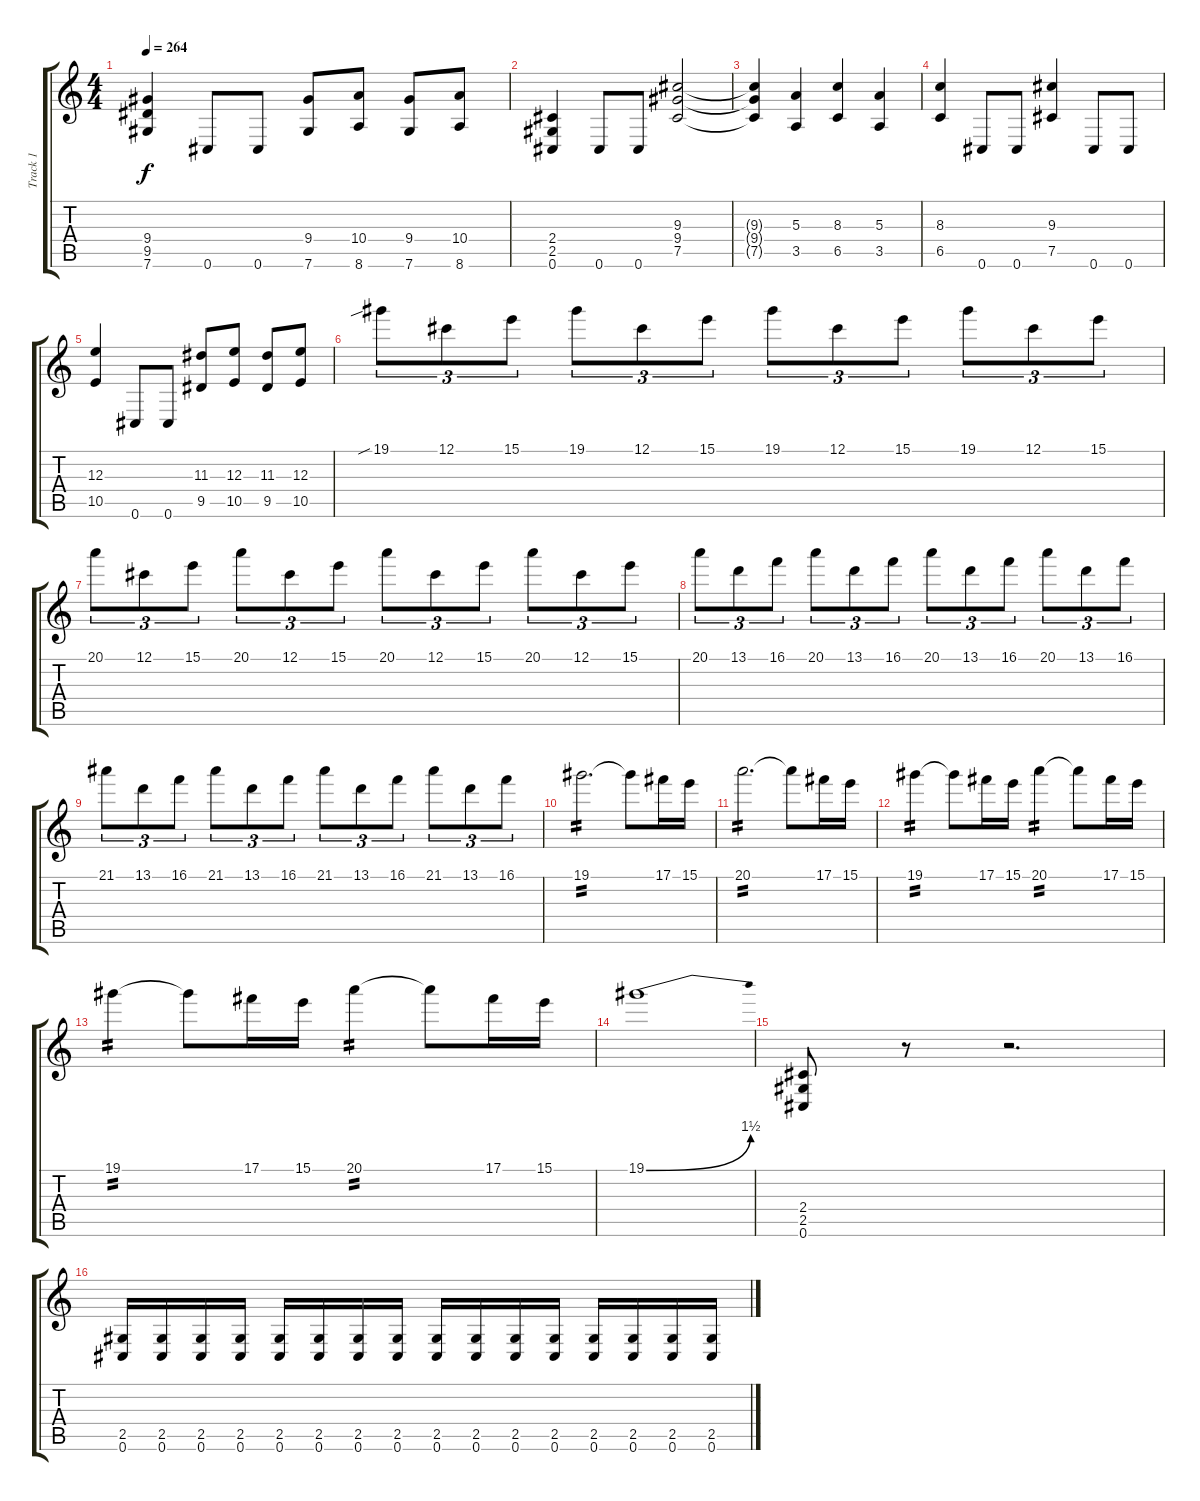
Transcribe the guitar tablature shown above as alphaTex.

\track ("Track 1" "Track 1") {instrument distortionguitar}
\staff {score tabs}
\tuning (Db4 Ab3 E3 B2 Gb2 Db2) {hide}
\ts (4 4)
\tempo 264
\clef g2
\ks c
(9.4 9.5 7.6).4{dy f} 0.6.8 0.6.8 (9.4 7.6).8 (10.4 8.6).8 (9.4 7.6).8 (10.4 8.6).8 |
(2.4 2.5 0.6).4 0.6.8 0.6.8 (9.3 9.4 7.5).2 |
(9.3{t} 9.4{t} 7.5{t}).4 (5.3 3.5).4 (8.3 6.5).4 (5.3 3.5).4 |
(8.3 6.5).4 0.6.8 0.6.8 (9.3 7.5).4 0.6.8 0.6.8 |
(12.3 10.5).4 0.6.8 0.6.8 (11.3 9.5).8 (12.3 10.5).8 (11.3 9.5).8 (12.3 10.5).8 |
19.1{sib}.8{tu (3 2)} 12.1.8{tu (3 2)} 15.1.8{tu (3 2)} 19.1.8{tu (3 2)} 12.1.8{tu (3 2)} 15.1.8{tu (3 2)} 19.1.8{tu (3 2)} 12.1.8{tu (3 2)} 15.1.8{tu (3 2)} 19.1.8{tu (3 2)} 12.1.8{tu (3 2)} 15.1.8{tu (3 2)} |
20.1.8{tu (3 2)} 12.1.8{tu (3 2)} 15.1.8{tu (3 2)} 20.1.8{tu (3 2)} 12.1.8{tu (3 2)} 15.1.8{tu (3 2)} 20.1.8{tu (3 2)} 12.1.8{tu (3 2)} 15.1.8{tu (3 2)} 20.1.8{tu (3 2)} 12.1.8{tu (3 2)} 15.1.8{tu (3 2)} |
20.1.8{tu (3 2)} 13.1.8{tu (3 2)} 16.1.8{tu (3 2)} 20.1.8{tu (3 2)} 13.1.8{tu (3 2)} 16.1.8{tu (3 2)} 20.1.8{tu (3 2)} 13.1.8{tu (3 2)} 16.1.8{tu (3 2)} 20.1.8{tu (3 2)} 13.1.8{tu (3 2)} 16.1.8{tu (3 2)} |
21.1.8{tu (3 2)} 13.1.8{tu (3 2)} 16.1.8{tu (3 2)} 21.1.8{tu (3 2)} 13.1.8{tu (3 2)} 16.1.8{tu (3 2)} 21.1.8{tu (3 2)} 13.1.8{tu (3 2)} 16.1.8{tu (3 2)} 21.1.8{tu (3 2)} 13.1.8{tu (3 2)} 16.1.8{tu (3 2)} |
19.1.2{d tp 2} 19.1{t}.8 17.1.16 15.1.16 |
20.1.2{d tp 2} 20.1{t}.8 17.1.16 15.1.16 |
19.1.4{tp 2} 19.1{t}.8 17.1.16 15.1.16 20.1.4{tp 2} 20.1{t}.8 17.1.16 15.1.16 |
19.1.4{tp 2} 19.1{t}.8 17.1.16 15.1.16 20.1.4{tp 2} 20.1{t}.8 17.1.16 15.1.16 |
19.1{be (bend 0 0 60 6)}.1 |
(2.4 2.5 0.6).8 r.8 r.2{d} |
(2.5 0.6).16 (2.5 0.6).16 (2.5 0.6).16 (2.5 0.6).16 (2.5 0.6).16 (2.5 0.6).16 (2.5 0.6).16 (2.5 0.6).16 (2.5 0.6).16 (2.5 0.6).16 (2.5 0.6).16 (2.5 0.6).16 (2.5 0.6).16 (2.5 0.6).16 (2.5 0.6).16 (2.5 0.6).16
